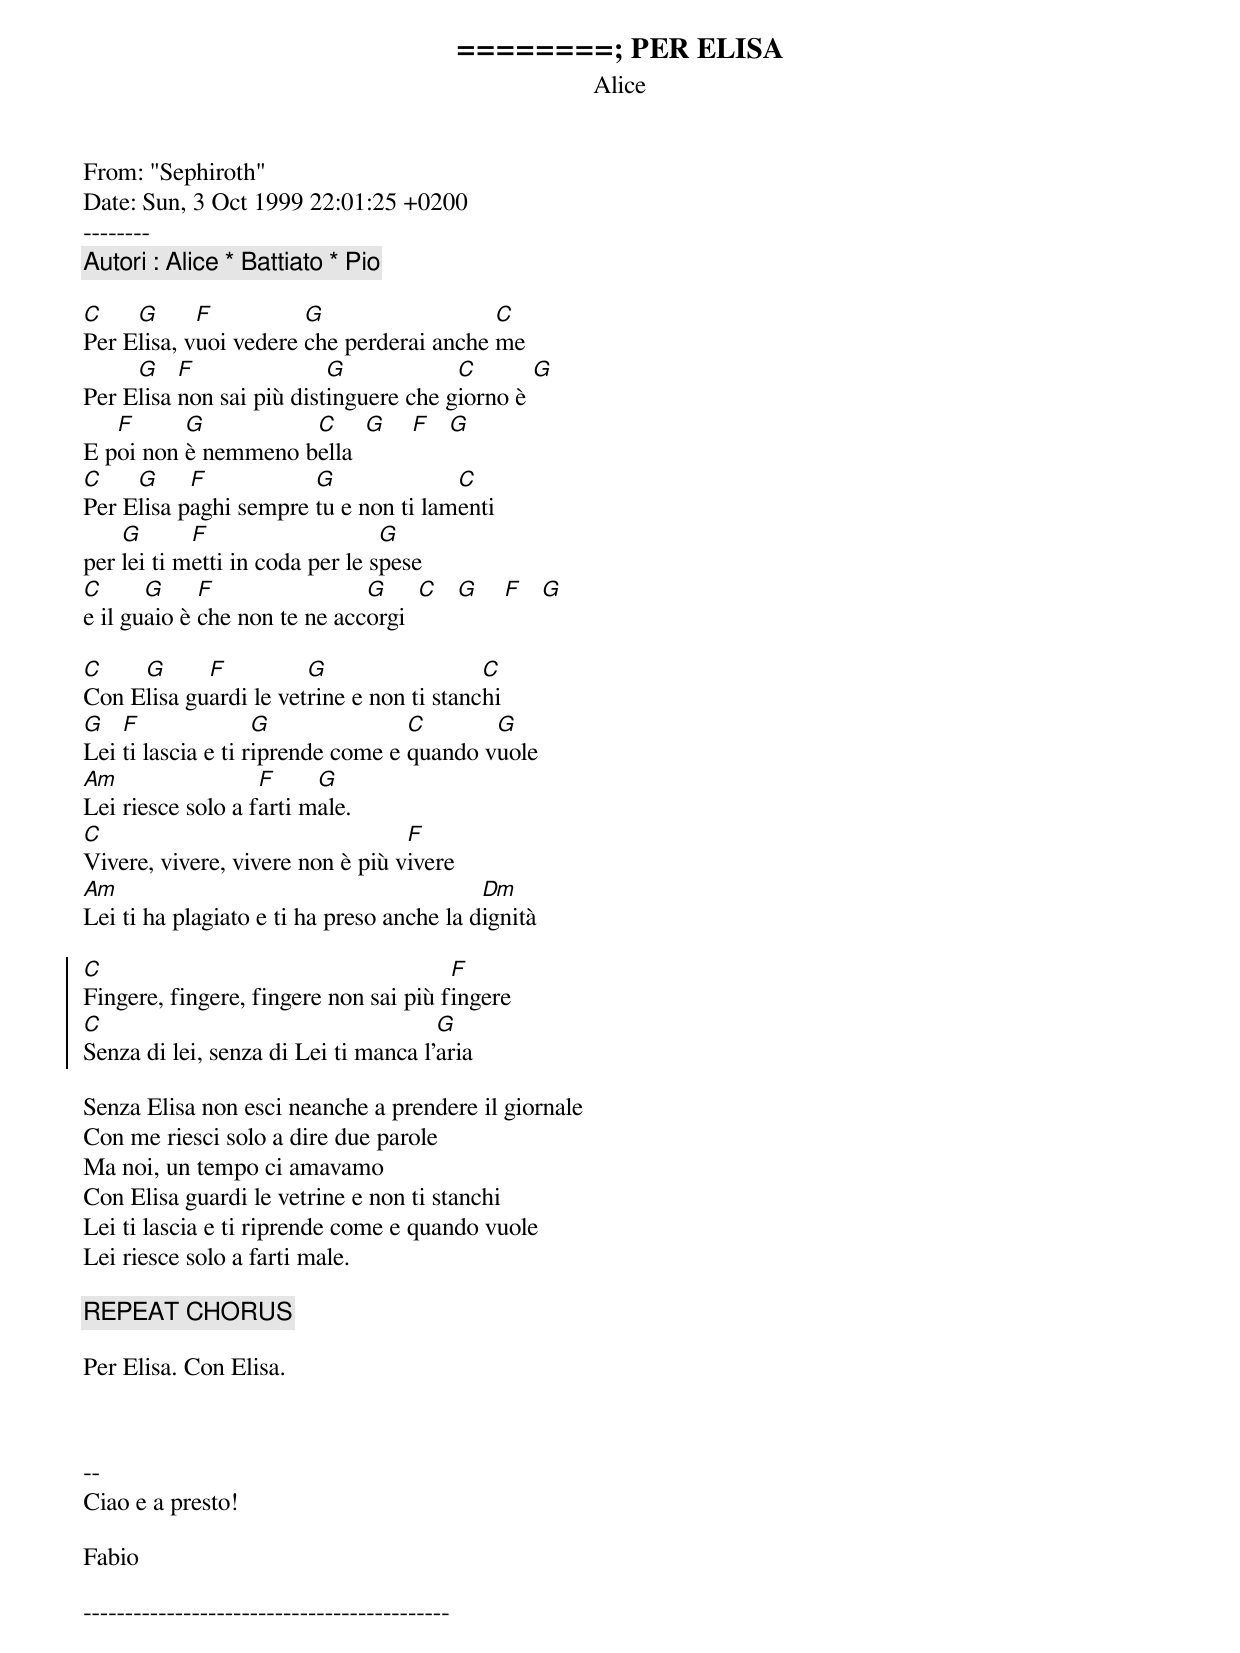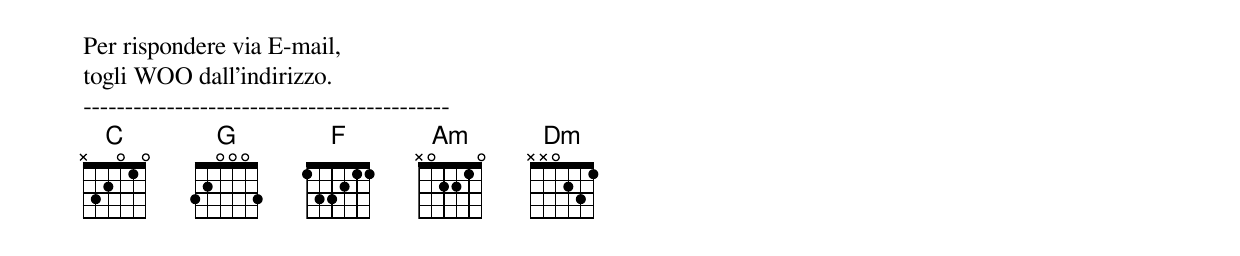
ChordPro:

========
From: "Sephiroth" <sephiroth@WOOtiscalinet.it>
Date: Sun, 3 Oct 1999 22:01:25 +0200
--------
{t:PER ELISA}
{st:Alice}
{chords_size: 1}
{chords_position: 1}
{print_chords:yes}
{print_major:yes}
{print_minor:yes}
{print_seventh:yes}
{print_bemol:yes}
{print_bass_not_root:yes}
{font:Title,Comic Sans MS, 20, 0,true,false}
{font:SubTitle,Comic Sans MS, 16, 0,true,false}
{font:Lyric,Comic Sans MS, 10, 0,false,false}
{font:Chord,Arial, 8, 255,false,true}
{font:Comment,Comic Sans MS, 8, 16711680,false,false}
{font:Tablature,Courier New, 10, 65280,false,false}
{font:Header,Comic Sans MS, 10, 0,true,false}
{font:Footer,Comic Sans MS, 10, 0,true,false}
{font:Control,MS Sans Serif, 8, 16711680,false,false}
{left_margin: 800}
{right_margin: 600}
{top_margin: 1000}
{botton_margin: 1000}
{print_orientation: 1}
{comment:Autori : Alice * Battiato * Pio}

[C]Per E[G]lisa, v[F]uoi vedere [G]che perderai anche [C]me
Per E[G]lisa [F]non sai più dist[G]inguere che g[C]iorno è [G]
E p[F]oi non [G]è nemmeno b[C]ella  [G]    [F]   [G]
[C]Per E[G]lisa p[F]aghi sempre [G]tu e non ti lam[C]enti
per [G]lei ti m[F]etti in coda per le s[G]pese
[C]e il gu[G]aio è [F]che non te ne acc[G]orgi  [C]   [G]    [F]   [G]

[C]Con E[G]lisa gu[F]ardi le vet[G]rine e non ti stanc[C]hi
[G]Lei [F]ti lascia e ti r[G]iprende come e [C]quando v[G]uole
[Am]Lei riesce solo a f[F]arti m[G]ale.
[C]Vivere, vivere, vivere non è più v[F]ivere
[Am]Lei ti ha plagiato e ti ha preso anche la d[Dm]ignità

{start_of_chorus}
[C]Fingere, fingere, fingere non sai più f[F]ingere
[C]Senza di lei, senza di Lei ti manca l'[G]aria
{end_of_chorus}

Senza Elisa non esci neanche a prendere il giornale
Con me riesci solo a dire due parole
Ma noi, un tempo ci amavamo
Con Elisa guardi le vetrine e non ti stanchi
Lei ti lascia e ti riprende come e quando vuole
Lei riesce solo a farti male.

{comment:[REPEAT CHORUS]}

Per Elisa. Con Elisa.



--
Ciao e a presto!

Fabio

--------------------------------------------

Per rispondere via E-mail,
togli WOO dall'indirizzo.
--------------------------------------------
